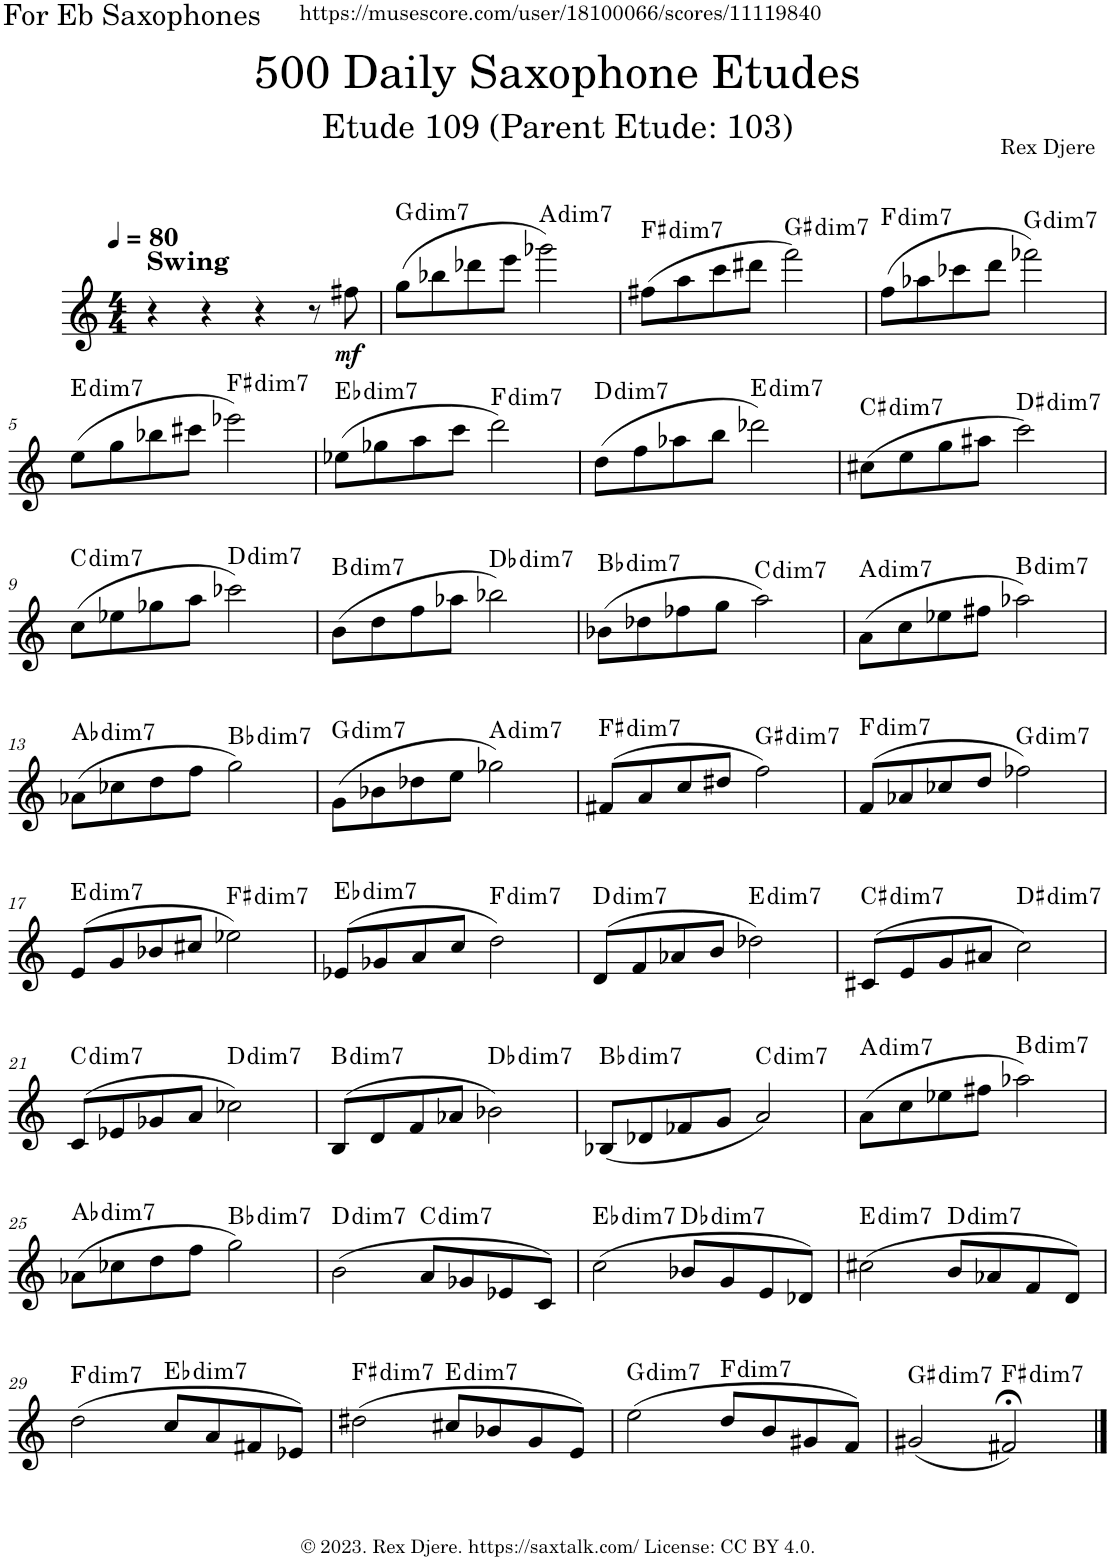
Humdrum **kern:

**kern	**dynam	**harte
*part1	*part1	*part1
*staff1	*staff1	*
*I"Alto Saxophone	*	*
*I'A. Sax.	*	*
*clefG2	*	*
*Trd5c9	*	*
*k[]	*	*
*M4/4	*	*
*MM80	*	*
=1	=1	=1
!LO:TX:a:B:t=Swing	!	!
4r	.	.
4r	.	.
4r	.	.
8r	.	.
!	!LO:DY:b	!
8ff#X\	mf	.
=2	=2	=2
!	!	!LO:H:kt=dim7
(8gg\L	.	G:dim7
8bb-X\	.	.
8ddd-X\	.	.
8eee\J	.	.
!	!	!LO:H:kt=dim7
2ggg-X\)	.	A:dim7
=3	=3	=3
!	!	!LO:H:kt=dim7
(8ff#X\L	.	F#:dim7
8aa\	.	.
8ccc\	.	.
8ddd#X\J	.	.
!	!	!LO:H:kt=dim7
2fff\)	.	G#:dim7
=4	=4	=4
!	!	!LO:H:kt=dim7
(8ff\L	.	F:dim7
8aa-X\	.	.
8ccc-X\	.	.
8ddd\J	.	.
!	!	!LO:H:kt=dim7
2fff-X\)	.	G:dim7
!!LO:LB:g=z
=5	=5	=5
!	!	!LO:H:kt=dim7
(8ee\L	.	E:dim7
8gg\	.	.
8bb-X\	.	.
8ccc#X\J	.	.
!	!	!LO:H:kt=dim7
2eee-X\)	.	F#:dim7
=6	=6	=6
!	!	!LO:H:kt=dim7
(8ee-X\L	.	Eb:dim7
8gg-X\	.	.
8aa\	.	.
8ccc\J	.	.
!	!	!LO:H:kt=dim7
2ddd\)	.	F:dim7
=7	=7	=7
!	!	!LO:H:kt=dim7
(8dd\L	.	D:dim7
8ff\	.	.
8aa-X\	.	.
8bb\J	.	.
!	!	!LO:H:kt=dim7
2ddd-X\)	.	E:dim7
=8	=8	=8
!	!	!LO:H:kt=dim7
(8cc#X\L	.	C#:dim7
8ee\	.	.
8gg\	.	.
8aa#X\J	.	.
!	!	!LO:H:kt=dim7
2ccc\)	.	D#:dim7
!!LO:LB:g=z
=9	=9	=9
!	!	!LO:H:kt=dim7
(8cc\L	.	C:dim7
8ee-X\	.	.
8gg-X\	.	.
8aa\J	.	.
!	!	!LO:H:kt=dim7
2ccc-X\)	.	D:dim7
=10	=10	=10
!	!	!LO:H:kt=dim7
(8b\L	.	B:dim7
8dd\	.	.
8ff\	.	.
8aa-X\J	.	.
!	!	!LO:H:kt=dim7
2bb-X\)	.	Db:dim7
=11	=11	=11
!	!	!LO:H:kt=dim7
(8b-X\L	.	Bb:dim7
8dd-X\	.	.
8ff-X\	.	.
8gg\J	.	.
!	!	!LO:H:kt=dim7
2aa\)	.	C:dim7
=12	=12	=12
!	!	!LO:H:kt=dim7
(8a\L	.	A:dim7
8cc\	.	.
8ee-X\	.	.
8ff#X\J	.	.
!	!	!LO:H:kt=dim7
2aa-X\)	.	B:dim7
!!LO:LB:g=z
=13	=13	=13
!	!	!LO:H:kt=dim7
(8a-X\L	.	Ab:dim7
8cc-X\	.	.
8dd\	.	.
8ff\J	.	.
!	!	!LO:H:kt=dim7
2gg\)	.	Bb:dim7
=14	=14	=14
!	!	!LO:H:kt=dim7
(8g\L	.	G:dim7
8b-X\	.	.
8dd-X\	.	.
8ee\J	.	.
!	!	!LO:H:kt=dim7
2gg-X\)	.	A:dim7
=15	=15	=15
!	!	!LO:H:kt=dim7
(8f#X/L	.	F#:dim7
8a/	.	.
8cc/	.	.
8dd#X/J	.	.
!	!	!LO:H:kt=dim7
2ff\)	.	G#:dim7
=16	=16	=16
!	!	!LO:H:kt=dim7
(8f/L	.	F:dim7
8a-X/	.	.
8cc-X/	.	.
8dd/J	.	.
!	!	!LO:H:kt=dim7
2ff-X\)	.	G:dim7
!!LO:LB:g=z
=17	=17	=17
!	!	!LO:H:kt=dim7
(8e/L	.	E:dim7
8g/	.	.
8b-X/	.	.
8cc#X/J	.	.
!	!	!LO:H:kt=dim7
2ee-X\)	.	F#:dim7
=18	=18	=18
!	!	!LO:H:kt=dim7
(8e-X/L	.	Eb:dim7
8g-X/	.	.
8a/	.	.
8cc/J	.	.
!	!	!LO:H:kt=dim7
2dd\)	.	F:dim7
=19	=19	=19
!	!	!LO:H:kt=dim7
(8d/L	.	D:dim7
8f/	.	.
8a-X/	.	.
8b/J	.	.
!	!	!LO:H:kt=dim7
2dd-X\)	.	E:dim7
=20	=20	=20
!	!	!LO:H:kt=dim7
(8c#X/L	.	C#:dim7
8e/	.	.
8g/	.	.
8a#X/J	.	.
!	!	!LO:H:kt=dim7
2cc\)	.	D#:dim7
!!LO:LB:g=z
=21	=21	=21
!	!	!LO:H:kt=dim7
(8c/L	.	C:dim7
8e-X/	.	.
8g-X/	.	.
8a/J	.	.
!	!	!LO:H:kt=dim7
2cc-X\)	.	D:dim7
=22	=22	=22
!	!	!LO:H:kt=dim7
(8B/L	.	B:dim7
8d/	.	.
8f/	.	.
8a-X/J	.	.
!	!	!LO:H:kt=dim7
2b-X\)	.	Db:dim7
=23	=23	=23
!	!	!LO:H:kt=dim7
(8B-X/L	.	Bb:dim7
8d-X/	.	.
8f-X/	.	.
8g/J	.	.
!	!	!LO:H:kt=dim7
2a/)	.	C:dim7
=24	=24	=24
!	!	!LO:H:kt=dim7
(8a\L	.	A:dim7
8cc\	.	.
8ee-X\	.	.
8ff#X\J	.	.
!	!	!LO:H:kt=dim7
2aa-X\)	.	B:dim7
!!LO:LB:g=z
=25	=25	=25
!	!	!LO:H:kt=dim7
(8a-X\L	.	Ab:dim7
8cc-X\	.	.
8dd\	.	.
8ff\J	.	.
!	!	!LO:H:kt=dim7
2gg\)	.	Bb:dim7
=26	=26	=26
!	!	!LO:H:kt=dim7
(2b\	.	D:dim7
!	!	!LO:H:kt=dim7
8a/L	.	C:dim7
8g-X/	.	.
8e-X/	.	.
8c/J)	.	.
=27	=27	=27
!	!	!LO:H:kt=dim7
(2cc\	.	Eb:dim7
!	!	!LO:H:kt=dim7
8b-X/L	.	Db:dim7
8g/	.	.
8e/	.	.
8d-X/J)	.	.
=28	=28	=28
!	!	!LO:H:kt=dim7
(2cc#X\	.	E:dim7
!	!	!LO:H:kt=dim7
8b/L	.	D:dim7
8a-X/	.	.
8f/	.	.
8d/J)	.	.
!!LO:LB:g=z
=29	=29	=29
!	!	!LO:H:kt=dim7
(2dd\	.	F:dim7
!	!	!LO:H:kt=dim7
8cc/L	.	Eb:dim7
8a/	.	.
8f#X/	.	.
8e-X/J)	.	.
=30	=30	=30
!	!	!LO:H:kt=dim7
(2dd#X\	.	F#:dim7
!	!	!LO:H:kt=dim7
8cc#X/L	.	E:dim7
8b-X/	.	.
8g/	.	.
8e/J)	.	.
=31	=31	=31
!	!	!LO:H:kt=dim7
(2ee\	.	G:dim7
!	!	!LO:H:kt=dim7
8dd/L	.	F:dim7
8b/	.	.
8g#X/	.	.
8f/J)	.	.
=32	=32	=32
!	!	!LO:H:kt=dim7
(2g#X/	.	G#:dim7
!	!	!LO:H:kt=dim7
2f#X;</)	.	F#:dim7
==	==	==
*-	*-	*-
